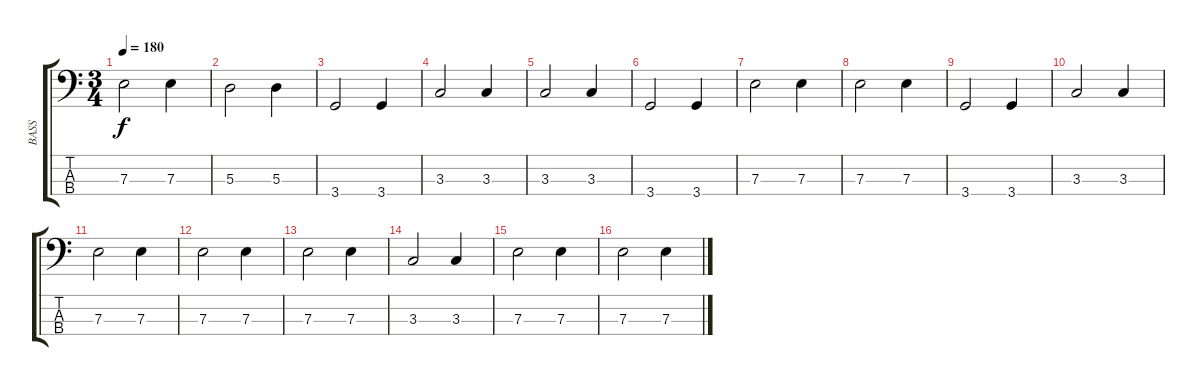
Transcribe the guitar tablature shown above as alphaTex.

\track ("BASS" "BASS") {instrument electricbassfinger}
\staff {score tabs}
\tuning (G2 D2 A1 E1) {hide}
\ts (3 4)
\tempo 180
\clef f4
\ks c
7.3.2{dy f} 7.3.4 |
5.3.2 5.3.4 |
3.4.2 3.4.4 |
3.3.2 3.3.4 |
3.3.2 3.3.4 |
3.4.2 3.4.4 |
7.3.2 7.3.4 |
7.3.2 7.3.4 |
3.4.2 3.4.4 |
3.3.2 3.3.4 |
7.3.2 7.3.4 |
7.3.2 7.3.4 |
7.3.2 7.3.4 |
3.3.2 3.3.4 |
7.3.2 7.3.4 |
7.3.2 7.3.4
